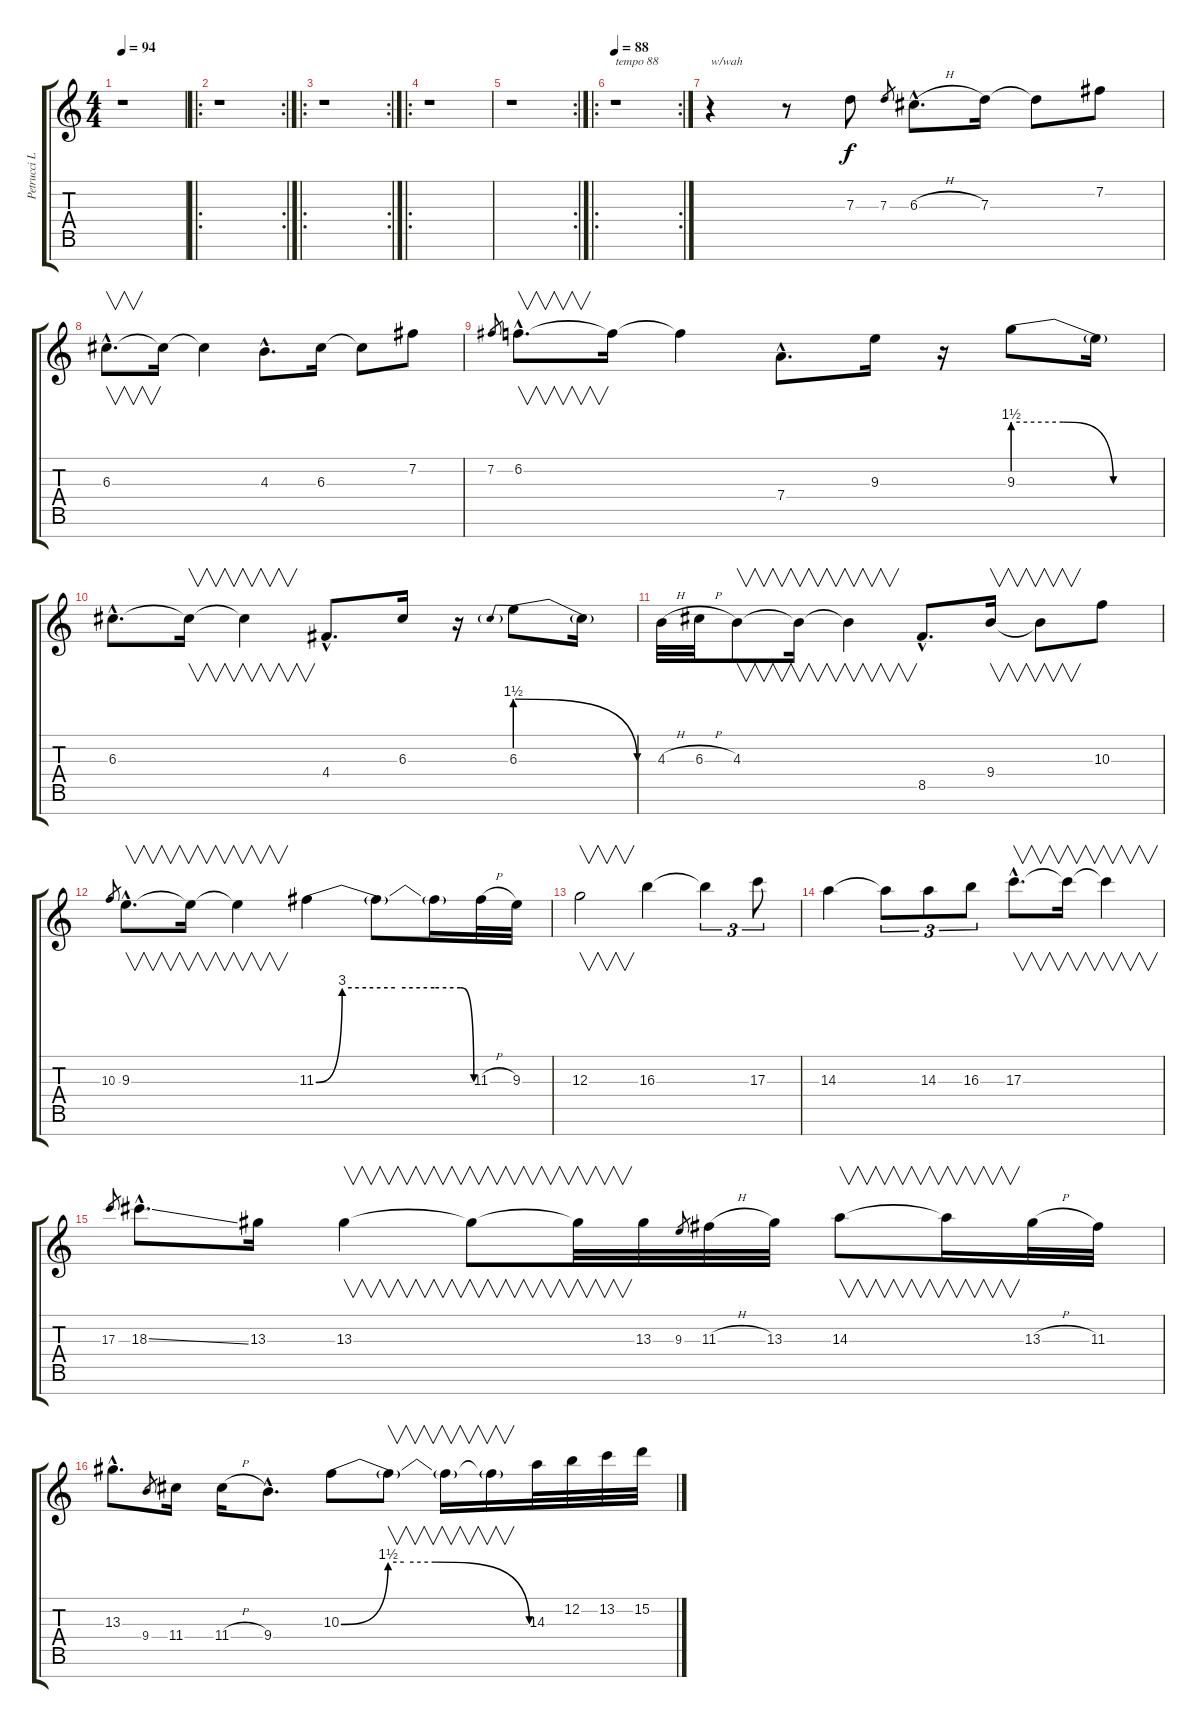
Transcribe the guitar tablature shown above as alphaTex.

\track ("Petrucci Lead (Disto Gtr)" "Petrucci L") {instrument distortionguitar}
\staff {score tabs}
\tuning (E4 B3 G3 D3 A2 E2 B1) {hide}
\ts (4 4)
\tempo 94
\clef g2
\ks c
r.1{dy f} |
\ro
\rc 2
r.1 |
\ro
\rc 2
r.1 |
\ro
r.1 |
\rc 2
r.1 |
\ro
\rc 2
\tempo 88
r.1{txt "tempo 88"} |
r.4{txt "w/wah"} r.8 7.3.8 7.3.8{gr} 6.3{h hac}.8{d} 7.3.16 7.3{t}.8 7.2.8 |
6.3{hac}.8{v d} 6.3{t}.16 6.3{t}.4 4.3{hac}.8{d} 6.3.16 6.3{t}.8 7.2.8 |
7.2.8{gr} 6.2{hac}.8{v d} 6.2{t}.16 6.2{t}.4 7.4{hac}.8{d} 9.3.16 r.16 9.3{be (custom 0 6 20 6 40 0 60 0)}.8 9.3{t}.16 |
6.3{hac}.8{d} 6.3{t}.16{v} 6.3{t}.4{v} 4.4{hac}.8{d} 6.3.16 r.16 6.3{be (prebendrelease 0 6 60 0)}.8 6.3{t}.16 |
4.3{h}.32 6.3{h}.32 4.3.8{v} 4.3{t}.16{v} 4.3{t}.4{v} 8.5{hac}.8{d} 9.4.16{v} 9.4{t}.8{v} 10.3.8 |
10.3.8{gr} 9.3{hac}.8{v d} 9.3{t}.16{v} 9.3{t}.4{v} 11.3{be (custom 0 0 10 12 30 12 45 12 55 12 60 0)}.4 11.3{t}.8 11.3{t}.16 11.3{h}.32 9.3.32 |
12.3.2{v} 16.3.4 16.3{t}.4{tu (3 2)} 17.3.8{tu (3 2)} |
14.3.4 14.3{t}.8{tu (3 2)} 14.3.8{tu (3 2)} 16.3.8{tu (3 2)} 17.3{hac}.8{v d} 17.3{t}.16{v} 17.3{t}.4{v} |
17.3.8{gr} 18.3{ss hac}.8{d} 13.3.16 13.3.4{v} 13.3{t}.8{v} 13.3{t}.32{v} 13.3.32 9.3.8{gr} 11.3{h}.32 13.3.32 14.3.8{v} 14.3{t}.16{v} 13.3{h}.32 11.3.32 |
13.3{hac}.8{d} 9.4.8{gr} 11.4.16 11.4{h}.16 9.4{hac}.8{d} 10.3{be (custom 0 0 15 6 20 6 30 6 60 0)}.8 10.3{t}.8{v} 10.3{t}.16{v} 10.3{t}.16{v} 14.3.32 12.2.32 13.2.32 15.2.32
